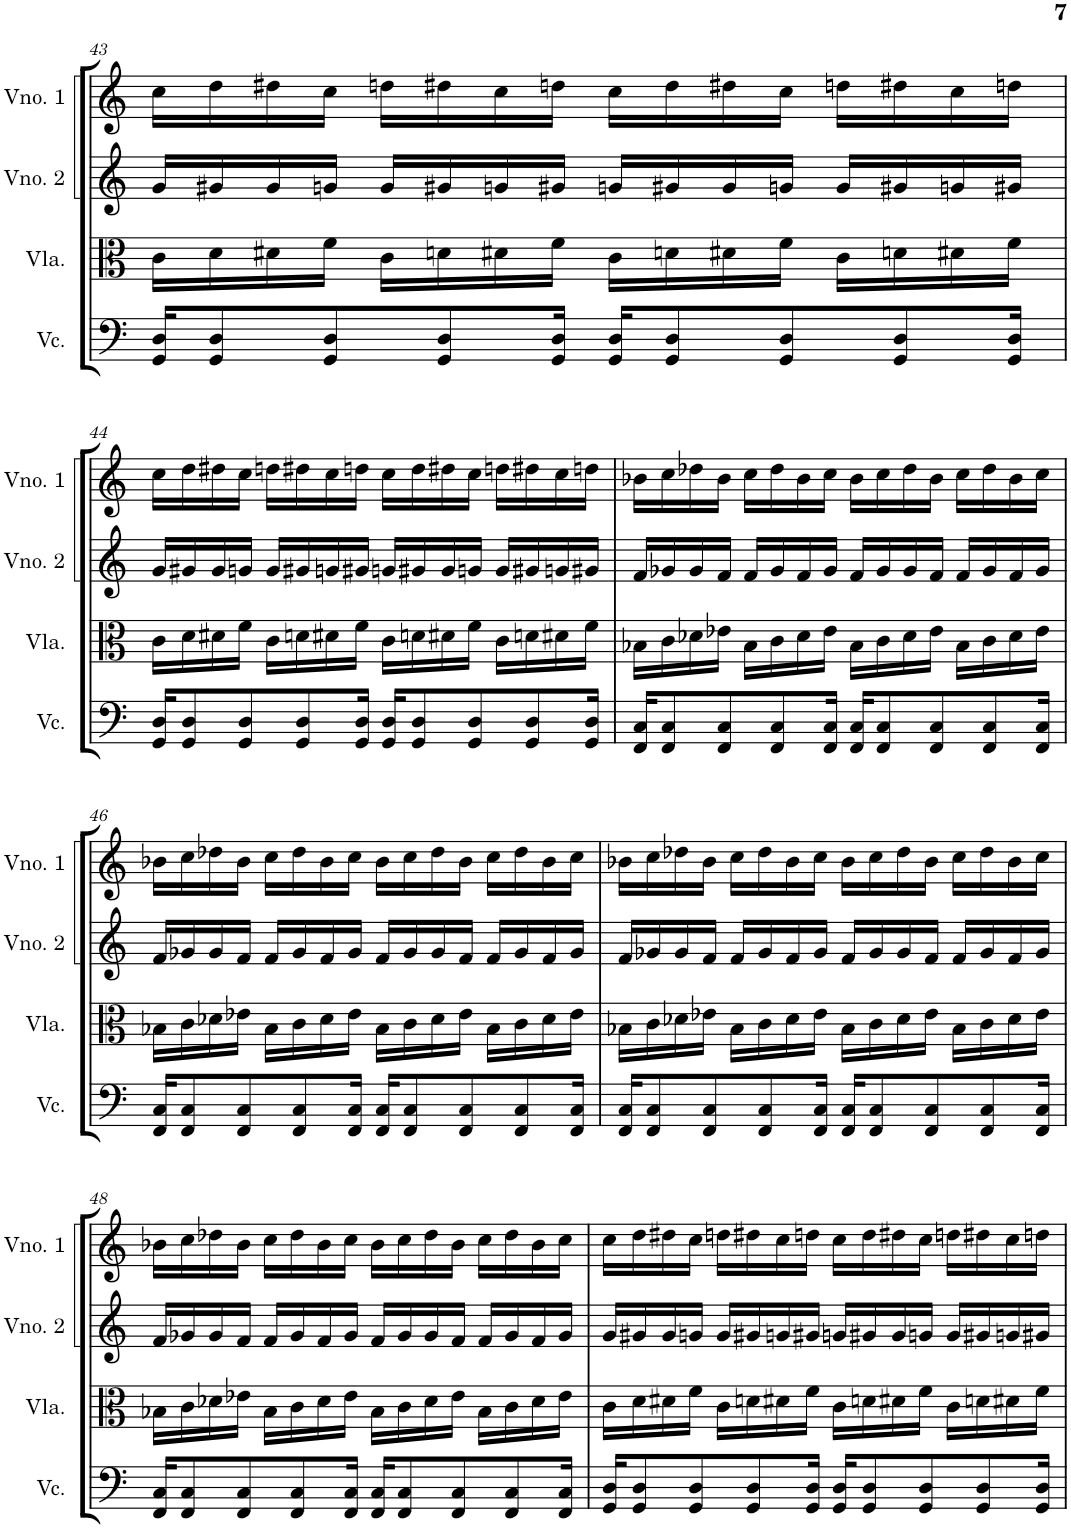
**kern	**kern	**kern	**kern
*part4	*part3	*part2	*part1
*staff4	*staff3	*staff2	*staff1
*I"Violoncelo	*I"Viola	*I"Violino 2	*I"Violino 1
*I'Vc.	*I'Vla.	*I'Vno. 2	*I'Vno. 1
!!LO:PB:g=z
*clefF4	*clefC3	*clefG2	*clefG2
*k[]	*k[]	*k[]	*k[]
*M4/4	*M4/4	*M4/4	*M4/4
=43	=43	=43	=43
16GG/ 16D/KL	16c\LL	16g/LL	16cc\LL
8GG/ 8D/	16d\	16g#X/	16dd\
.	16d#X\	16g#/	16dd#X\
8GG/ 8D/	16f\JJ	16gn/JJ	16cc\JJ
.	16c\LL	16g/LL	16ddn\LL
8GG/ 8D/	16dn\	16g#X/	16dd#X\
.	16d#X\	16gn/	16cc\
16GG/ 16D/Jk	16f\JJ	16g#X/JJ	16ddn\JJ
16GG/ 16D/KL	16c\LL	16gn/LL	16cc\LL
8GG/ 8D/	16dn\	16g#X/	16dd\
.	16d#X\	16g#/	16dd#X\
8GG/ 8D/	16f\JJ	16gn/JJ	16cc\JJ
.	16c\LL	16g/LL	16ddn\LL
8GG/ 8D/	16dn\	16g#X/	16dd#X\
.	16d#X\	16gn/	16cc\
16GG/ 16D/Jk	16f\JJ	16g#X/JJ	16ddn\JJ
!!LO:LB:g=z
=44	=44	=44	=44
16GG/ 16D/KL	16c\LL	16g/LL	16cc\LL
8GG/ 8D/	16d\	16g#X/	16dd\
.	16d#X\	16g#/	16dd#X\
8GG/ 8D/	16f\JJ	16gn/JJ	16cc\JJ
.	16c\LL	16g/LL	16ddn\LL
8GG/ 8D/	16dn\	16g#X/	16dd#X\
.	16d#X\	16gn/	16cc\
16GG/ 16D/Jk	16f\JJ	16g#X/JJ	16ddn\JJ
16GG/ 16D/KL	16c\LL	16gn/LL	16cc\LL
8GG/ 8D/	16dn\	16g#X/	16dd\
.	16d#X\	16g#/	16dd#X\
8GG/ 8D/	16f\JJ	16gn/JJ	16cc\JJ
.	16c\LL	16g/LL	16ddn\LL
8GG/ 8D/	16dn\	16g#X/	16dd#X\
.	16d#X\	16gn/	16cc\
16GG/ 16D/Jk	16f\JJ	16g#X/JJ	16ddn\JJ
=45	=45	=45	=45
16FF/ 16C/KL	16B-X\LL	16f/LL	16b-X\LL
8FF/ 8C/	16c\	16g-X/	16cc\
.	16d-X\	16g-/	16dd-X\
8FF/ 8C/	16e-X\JJ	16f/JJ	16b-\JJ
.	16B-\LL	16f/LL	16cc\LL
8FF/ 8C/	16c\	16g-/	16dd-\
.	16d-\	16f/	16b-\
16FF/ 16C/Jk	16e-\JJ	16g-/JJ	16cc\JJ
16FF/ 16C/KL	16B-\LL	16f/LL	16b-\LL
8FF/ 8C/	16c\	16g-/	16cc\
.	16d-\	16g-/	16dd-\
8FF/ 8C/	16e-\JJ	16f/JJ	16b-\JJ
.	16B-\LL	16f/LL	16cc\LL
8FF/ 8C/	16c\	16g-/	16dd-\
.	16d-\	16f/	16b-\
16FF/ 16C/Jk	16e-\JJ	16g-/JJ	16cc\JJ
!!LO:LB:g=z
=46	=46	=46	=46
16FF/ 16C/KL	16B-X\LL	16f/LL	16b-X\LL
8FF/ 8C/	16c\	16g-X/	16cc\
.	16d-X\	16g-/	16dd-X\
8FF/ 8C/	16e-X\JJ	16f/JJ	16b-\JJ
.	16B-\LL	16f/LL	16cc\LL
8FF/ 8C/	16c\	16g-/	16dd-\
.	16d-\	16f/	16b-\
16FF/ 16C/Jk	16e-\JJ	16g-/JJ	16cc\JJ
16FF/ 16C/KL	16B-\LL	16f/LL	16b-\LL
8FF/ 8C/	16c\	16g-/	16cc\
.	16d-\	16g-/	16dd-\
8FF/ 8C/	16e-\JJ	16f/JJ	16b-\JJ
.	16B-\LL	16f/LL	16cc\LL
8FF/ 8C/	16c\	16g-/	16dd-\
.	16d-\	16f/	16b-\
16FF/ 16C/Jk	16e-\JJ	16g-/JJ	16cc\JJ
=47	=47	=47	=47
16FF/ 16C/KL	16B-X\LL	16f/LL	16b-X\LL
8FF/ 8C/	16c\	16g-X/	16cc\
.	16d-X\	16g-/	16dd-X\
8FF/ 8C/	16e-X\JJ	16f/JJ	16b-\JJ
.	16B-\LL	16f/LL	16cc\LL
8FF/ 8C/	16c\	16g-/	16dd-\
.	16d-\	16f/	16b-\
16FF/ 16C/Jk	16e-\JJ	16g-/JJ	16cc\JJ
16FF/ 16C/KL	16B-\LL	16f/LL	16b-\LL
8FF/ 8C/	16c\	16g-/	16cc\
.	16d-\	16g-/	16dd-\
8FF/ 8C/	16e-\JJ	16f/JJ	16b-\JJ
.	16B-\LL	16f/LL	16cc\LL
8FF/ 8C/	16c\	16g-/	16dd-\
.	16d-\	16f/	16b-\
16FF/ 16C/Jk	16e-\JJ	16g-/JJ	16cc\JJ
!!LO:LB:g=z
=48	=48	=48	=48
16FF/ 16C/KL	16B-X\LL	16f/LL	16b-X\LL
8FF/ 8C/	16c\	16g-X/	16cc\
.	16d-X\	16g-/	16dd-X\
8FF/ 8C/	16e-X\JJ	16f/JJ	16b-\JJ
.	16B-\LL	16f/LL	16cc\LL
8FF/ 8C/	16c\	16g-/	16dd-\
.	16d-\	16f/	16b-\
16FF/ 16C/Jk	16e-\JJ	16g-/JJ	16cc\JJ
16FF/ 16C/KL	16B-\LL	16f/LL	16b-\LL
8FF/ 8C/	16c\	16g-/	16cc\
.	16d-\	16g-/	16dd-\
8FF/ 8C/	16e-\JJ	16f/JJ	16b-\JJ
.	16B-\LL	16f/LL	16cc\LL
8FF/ 8C/	16c\	16g-/	16dd-\
.	16d-\	16f/	16b-\
16FF/ 16C/Jk	16e-\JJ	16g-/JJ	16cc\JJ
=49	=49	=49	=49
16GG/ 16D/KL	16c\LL	16g/LL	16cc\LL
8GG/ 8D/	16d\	16g#X/	16dd\
.	16d#X\	16g#/	16dd#X\
8GG/ 8D/	16f\JJ	16gn/JJ	16cc\JJ
.	16c\LL	16g/LL	16ddn\LL
8GG/ 8D/	16dn\	16g#X/	16dd#X\
.	16d#X\	16gn/	16cc\
16GG/ 16D/Jk	16f\JJ	16g#X/JJ	16ddn\JJ
16GG/ 16D/KL	16c\LL	16gn/LL	16cc\LL
8GG/ 8D/	16dn\	16g#X/	16dd\
.	16d#X\	16g#/	16dd#X\
8GG/ 8D/	16f\JJ	16gn/JJ	16cc\JJ
.	16c\LL	16g/LL	16ddn\LL
8GG/ 8D/	16dn\	16g#X/	16dd#X\
.	16d#X\	16gn/	16cc\
16GG/ 16D/Jk	16f\JJ	16g#X/JJ	16ddn\JJ
=	=	=	=
*-	*-	*-	*-
